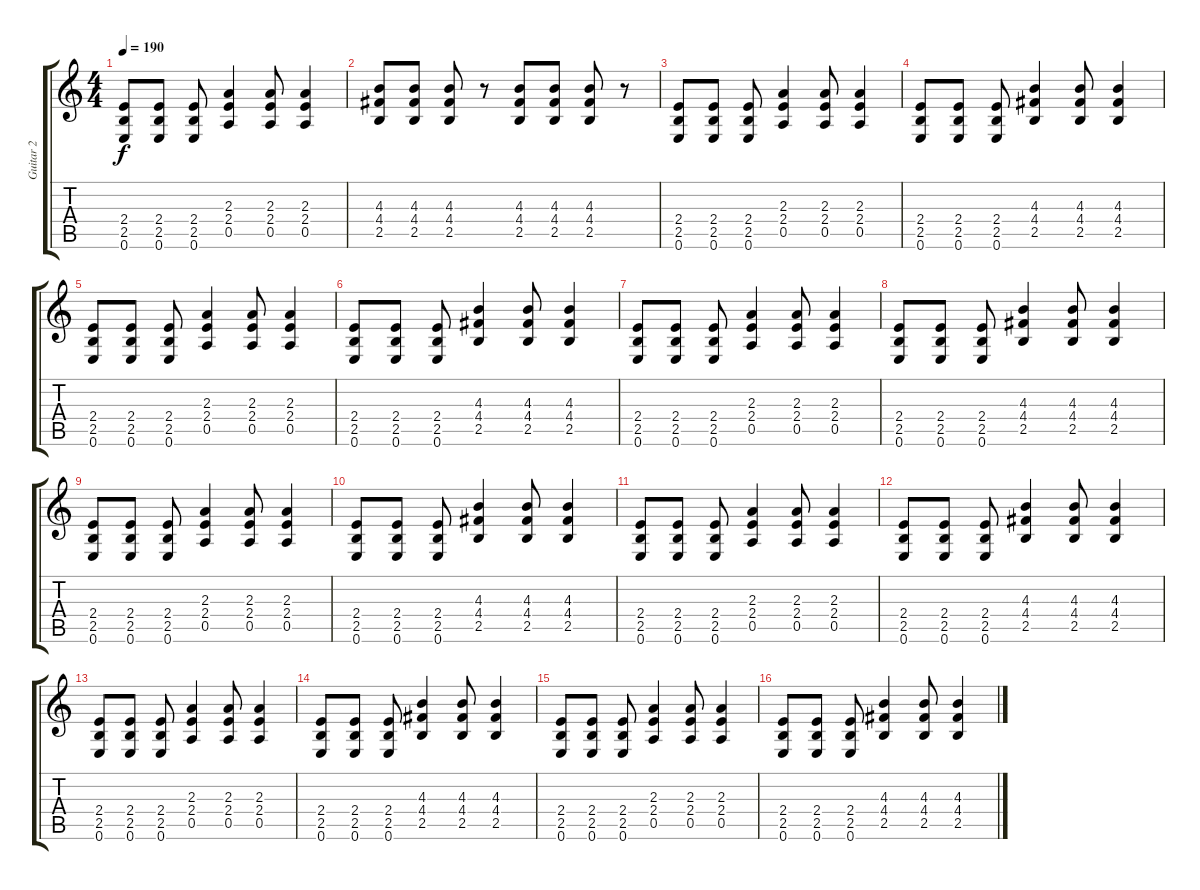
\track ("Guitar 2" "Guitar 2") {instrument overdrivenguitar}
\staff {score tabs}
\tuning (E4 B3 G3 D3 A2 E2) {hide}
\ts (4 4)
\tempo 190
\clef g2
\ks c
(2.4 2.5 0.6).8{dy f} (2.4 2.5 0.6).8 (2.4 2.5 0.6).8 (2.3 2.4 0.5).4 (2.3 2.4 0.5).8 (2.3 2.4 0.5).4 |
(4.3 4.4 2.5).8 (4.3 4.4 2.5).8 (4.3 4.4 2.5).8 r.8 (4.3 4.4 2.5).8 (4.3 4.4 2.5).8 (4.3 4.4 2.5).8 r.8 |
(2.4 2.5 0.6).8 (2.4 2.5 0.6).8 (2.4 2.5 0.6).8 (2.3 2.4 0.5).4 (2.3 2.4 0.5).8 (2.3 2.4 0.5).4 |
(2.4 2.5 0.6).8 (2.4 2.5 0.6).8 (2.4 2.5 0.6).8 (4.3 4.4 2.5).4 (4.3 4.4 2.5).8 (4.3 4.4 2.5).4 |
(2.4 2.5 0.6).8 (2.4 2.5 0.6).8 (2.4 2.5 0.6).8 (2.3 2.4 0.5).4 (2.3 2.4 0.5).8 (2.3 2.4 0.5).4 |
(2.4 2.5 0.6).8 (2.4 2.5 0.6).8 (2.4 2.5 0.6).8 (4.3 4.4 2.5).4 (4.3 4.4 2.5).8 (4.3 4.4 2.5).4 |
(2.4 2.5 0.6).8 (2.4 2.5 0.6).8 (2.4 2.5 0.6).8 (2.3 2.4 0.5).4 (2.3 2.4 0.5).8 (2.3 2.4 0.5).4 |
(2.4 2.5 0.6).8 (2.4 2.5 0.6).8 (2.4 2.5 0.6).8 (4.3 4.4 2.5).4 (4.3 4.4 2.5).8 (4.3 4.4 2.5).4 |
(2.4 2.5 0.6).8 (2.4 2.5 0.6).8 (2.4 2.5 0.6).8 (2.3 2.4 0.5).4 (2.3 2.4 0.5).8 (2.3 2.4 0.5).4 |
(2.4 2.5 0.6).8 (2.4 2.5 0.6).8 (2.4 2.5 0.6).8 (4.3 4.4 2.5).4 (4.3 4.4 2.5).8 (4.3 4.4 2.5).4 |
(2.4 2.5 0.6).8 (2.4 2.5 0.6).8 (2.4 2.5 0.6).8 (2.3 2.4 0.5).4 (2.3 2.4 0.5).8 (2.3 2.4 0.5).4 |
(2.4 2.5 0.6).8 (2.4 2.5 0.6).8 (2.4 2.5 0.6).8 (4.3 4.4 2.5).4 (4.3 4.4 2.5).8 (4.3 4.4 2.5).4 |
(2.4 2.5 0.6).8 (2.4 2.5 0.6).8 (2.4 2.5 0.6).8 (2.3 2.4 0.5).4 (2.3 2.4 0.5).8 (2.3 2.4 0.5).4 |
(2.4 2.5 0.6).8 (2.4 2.5 0.6).8 (2.4 2.5 0.6).8 (4.3 4.4 2.5).4 (4.3 4.4 2.5).8 (4.3 4.4 2.5).4 |
(2.4 2.5 0.6).8 (2.4 2.5 0.6).8 (2.4 2.5 0.6).8 (2.3 2.4 0.5).4 (2.3 2.4 0.5).8 (2.3 2.4 0.5).4 |
(2.4 2.5 0.6).8 (2.4 2.5 0.6).8 (2.4 2.5 0.6).8 (4.3 4.4 2.5).4 (4.3 4.4 2.5).8 (4.3 4.4 2.5).4
